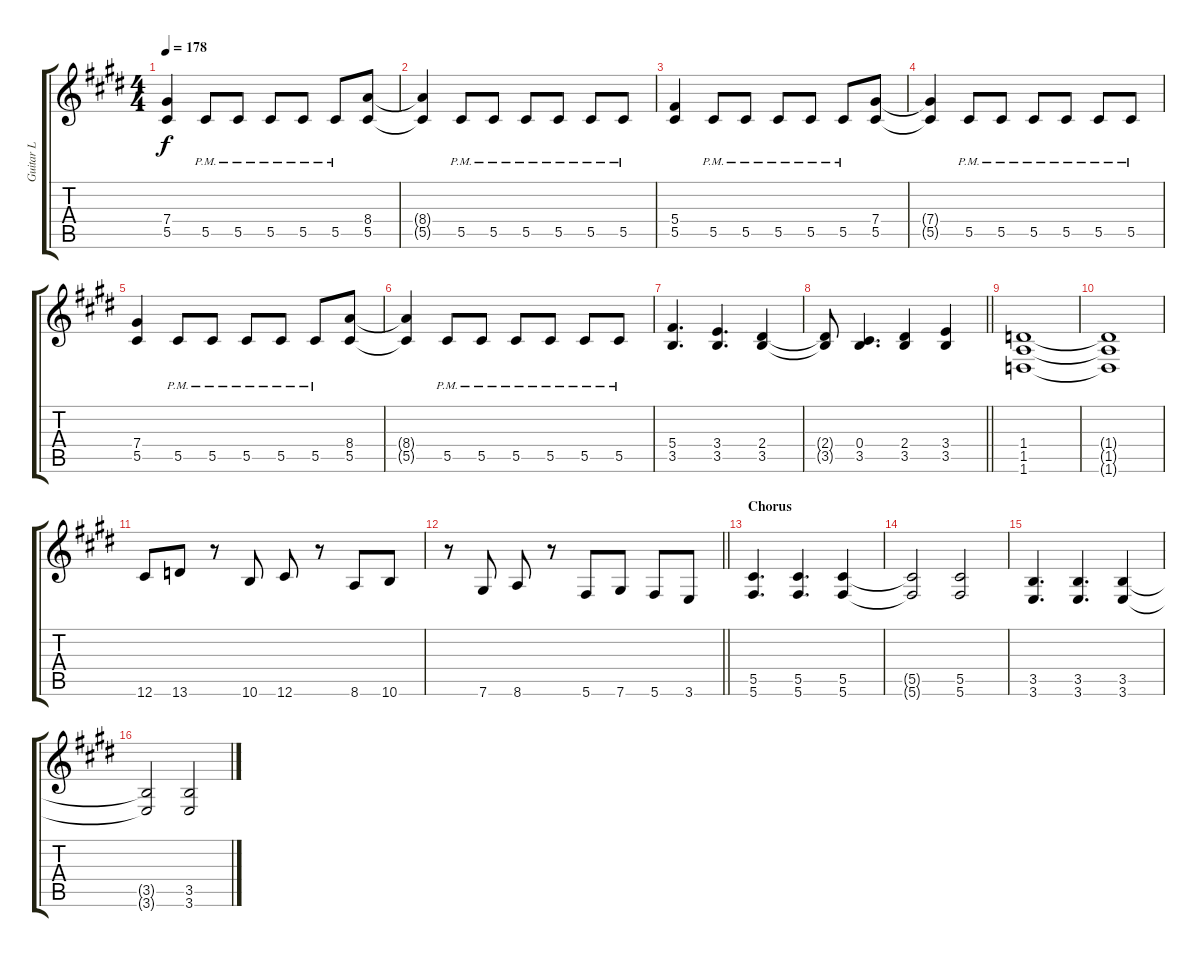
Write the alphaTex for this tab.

\track ("Guitar L" "Guitar L") {instrument distortionguitar}
\staff {score tabs}
\tuning (Eb4 Bb3 Gb3 Db3 Ab2 Db2) {hide}
\ts (4 4)
\tempo 178
\clef g2
\ks e
(7.4 5.5).4{dy f} 5.5{pm}.8 5.5{pm}.8 5.5{pm}.8 5.5{pm}.8 5.5{pm}.8 (8.4 5.5).8 |
(8.4{t} 5.5{t}).4 5.5{pm}.8 5.5{pm}.8 5.5{pm}.8 5.5{pm}.8 5.5{pm}.8 5.5{pm}.8 |
(5.4 5.5).4 5.5{pm}.8 5.5{pm}.8 5.5{pm}.8 5.5{pm}.8 5.5{pm}.8 (7.4 5.5).8 |
(7.4{t} 5.5{t}).4 5.5{pm}.8 5.5{pm}.8 5.5{pm}.8 5.5{pm}.8 5.5{pm}.8 5.5{pm}.8 |
(7.4 5.5).4 5.5{pm}.8 5.5{pm}.8 5.5{pm}.8 5.5{pm}.8 5.5{pm}.8 (8.4 5.5).8 |
(8.4{t} 5.5{t}).4 5.5{pm}.8 5.5{pm}.8 5.5{pm}.8 5.5{pm}.8 5.5{pm}.8 5.5{pm}.8 |
(5.4 3.5).4{d} (3.4 3.5).4{d} (2.4 3.5).4 |
\barLineRight lightlight
(2.4{t} 3.5{t}).8 (0.4 3.5).4{d} (2.4 3.5).4 (3.4 3.5).4 |
(1.4 1.5 1.6).1 |
(1.4{t} 1.5{t} 1.6{t}).1 |
12.6.8 13.6.8 r.8 10.6.8 12.6.8 r.8 8.6.8 10.6.8 |
\barLineRight lightlight
r.8 7.6.8 8.6.8 r.8 5.6.8 7.6.8 5.6.8 3.6.8 |
\section ("" "Chorus")
(5.5 5.6).4{d} (5.5 5.6).4{d} (5.5 5.6).4 |
(5.5{t} 5.6{t}).2 (5.5 5.6).2 |
(3.5 3.6).4{d} (3.5 3.6).4{d} (3.5 3.6).4 |
(3.5{t} 3.6{t}).2 (3.5 3.6).2
